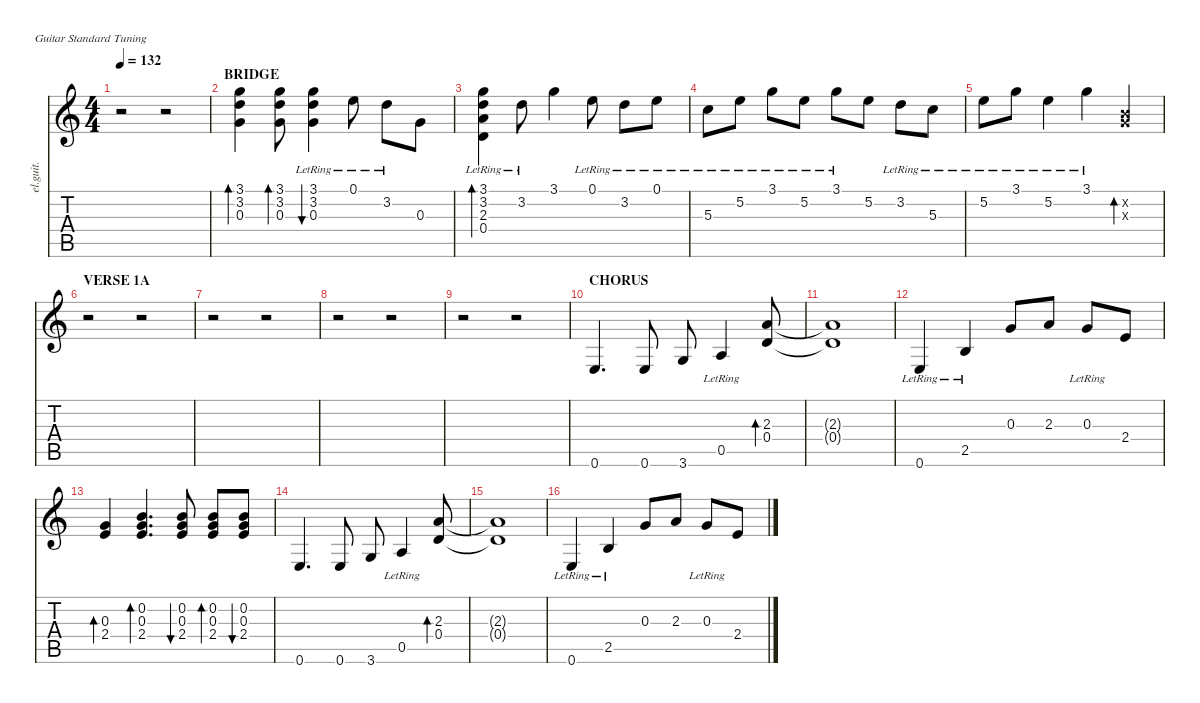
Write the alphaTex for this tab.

\defaultSystemsLayout 4
\hideDynamics
\bracketExtendMode nobrackets
\otherSystemsTrackNameOrientation horizontal
\track ("Gtr.3" "el.guit.") {instrument electricguitarclean}
\staff {score tabs}
\tuning (E4 B3 G3 D3 A2 E2)
\ts (4 4)
\tempo 132
\clef g2
\ks c
r.2{dy f beam Down} r.2{beam Down} |
\section ("" "BRIDGE")
(3.1 3.2 0.3).4{bd 240 dy ff beam Down} (3.1 3.2 0.3).8{bd 60 dy f beam Down} (3.1 3.2 0.3{lr}).4{bu 60 dy fff beam Down} 0.1{lr}.8{dy ff beam Down} 3.2{lr}.8{dy f beam Down} 0.3.8{dy mp beam Down} |
(3.1 3.2 2.3{lr} 0.4{lr}).4{bd 60 dy mf beam Down} 3.2{lr}.8{dy mp beam Down} 3.1.4{dy ff beam Down} 0.1{lr}.8{dy mf beam Down} 3.2{lr}.8{dy mp beam Down} 0.1{lr}.8{dy mf beam Down} |
5.3{lr}.8{beam Down} 5.2{lr}.8{beam Down} 3.1{lr}.8{dy ff beam Down} 5.2{lr}.8{dy f beam Down} 3.1{lr}.8{dy ff beam Down} 5.2.8{dy mf beam Down} 3.2{lr}.8{beam Down} 5.3{lr}.8{beam Down} |
5.2{lr}.8{dy f beam Down} 3.1{lr}.8{dy fff beam Down} 5.2{lr}.4{dy f beam Down} 3.1{lr}.4{dy ff beam Down} (0.2{x} 0.3{x}).4{bd 60 dy f beam Up} |
\section ("" "VERSE 1A")
r.2{beam Down} r.2{beam Down} |
r.2{beam Down} r.2{beam Down} |
r.2{beam Down} r.2{beam Down} |
r.2{beam Down} r.2{beam Down} |
\section ("" "CHORUS")
0.6.4{d dy mf beam Up} 0.6.8{dy f beam Up} 3.6.8{beam Up} 0.5{lr}.4{dy mf beam Up} (2.3 0.4).8{bd 60 dy fff beam Up} |
(2.3{t} 0.4{t}).1{dy f beam Up} |
0.6{lr}.4{dy fff beam Up} 2.5{lr}.4{dy mf beam Up} 0.3.8{dy ff beam Up} 2.3.8{dy f beam Up} 0.3{lr}.8{dy mf beam Up} 2.4.8{beam Up} |
(0.3 2.4).4{bd 120 beam Up} (0.2 0.3 2.4).4{d bd 60 dy ff beam Up} (0.2 0.3 2.4).8{bu 30 dy f beam Up} (0.2 0.3 2.4).8{bd 30 dy mf beam Up} (0.2 0.3 2.4).8{bu 30 beam Up} |
0.6.4{d dy fff beam Up} 0.6.8{dy mf beam Up} 3.6.8{beam Up} 0.5{lr}.4{dy mp beam Up} (2.3 0.4).8{bd 60 dy ff beam Up} |
(2.3{t} 0.4{t}).1{dy f beam Up} |
0.6{lr}.4{dy mf beam Up} 2.5{lr}.4{dy mp beam Up} 0.3.8{dy ff beam Up} 2.3.8{dy f beam Up} 0.3{lr}.8{dy mf beam Up} 2.4.8{beam Up}
